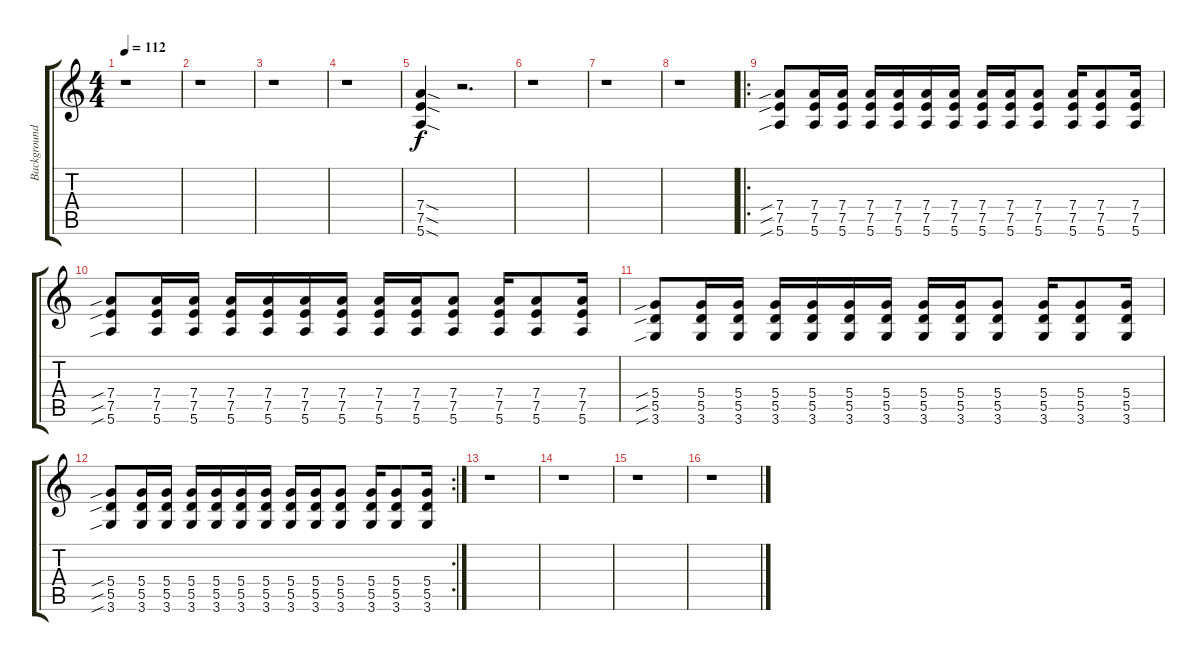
\track ("Background" "Background") {instrument distortionguitar}
\staff {score tabs}
\tuning (E4 B3 G3 D3 A2 E2) {hide}
\ts (4 4)
\tempo 112
\clef g2
\ks c
r.1{dy f} |
r.1 |
r.1 |
r.1 |
(7.4{sod} 7.5{sod} 5.6{sod}).4 r.2{d} |
r.1 |
r.1 |
r.1 |
\ro
(7.4{sib} 7.5{sib} 5.6{sib}).8 (7.4 7.5 5.6).16 (7.4 7.5 5.6).16 (7.4 7.5 5.6).16 (7.4 7.5 5.6).16 (7.4 7.5 5.6).16 (7.4 7.5 5.6).16 (7.4 7.5 5.6).16 (7.4 7.5 5.6).16 (7.4 7.5 5.6).8 (7.4 7.5 5.6).16 (7.4 7.5 5.6).8 (7.4 7.5 5.6).16 |
(7.4{sib} 7.5{sib} 5.6{sib}).8 (7.4 7.5 5.6).16 (7.4 7.5 5.6).16 (7.4 7.5 5.6).16 (7.4 7.5 5.6).16 (7.4 7.5 5.6).16 (7.4 7.5 5.6).16 (7.4 7.5 5.6).16 (7.4 7.5 5.6).16 (7.4 7.5 5.6).8 (7.4 7.5 5.6).16 (7.4 7.5 5.6).8 (7.4 7.5 5.6).16 |
(5.4{sib} 5.5{sib} 3.6{sib}).8 (5.4 5.5 3.6).16 (5.4 5.5 3.6).16 (5.4 5.5 3.6).16 (5.4 5.5 3.6).16 (5.4 5.5 3.6).16 (5.4 5.5 3.6).16 (5.4 5.5 3.6).16 (5.4 5.5 3.6).16 (5.4 5.5 3.6).8 (5.4 5.5 3.6).16 (5.4 5.5 3.6).8 (5.4 5.5 3.6).16 |
\rc 2
(5.4{sib} 5.5{sib} 3.6{sib}).8 (5.4 5.5 3.6).16 (5.4 5.5 3.6).16 (5.4 5.5 3.6).16 (5.4 5.5 3.6).16 (5.4 5.5 3.6).16 (5.4 5.5 3.6).16 (5.4 5.5 3.6).16 (5.4 5.5 3.6).16 (5.4 5.5 3.6).8 (5.4 5.5 3.6).16 (5.4 5.5 3.6).8 (5.4 5.5 3.6).16 |
r.1 |
r.1 |
r.1 |
r.1
